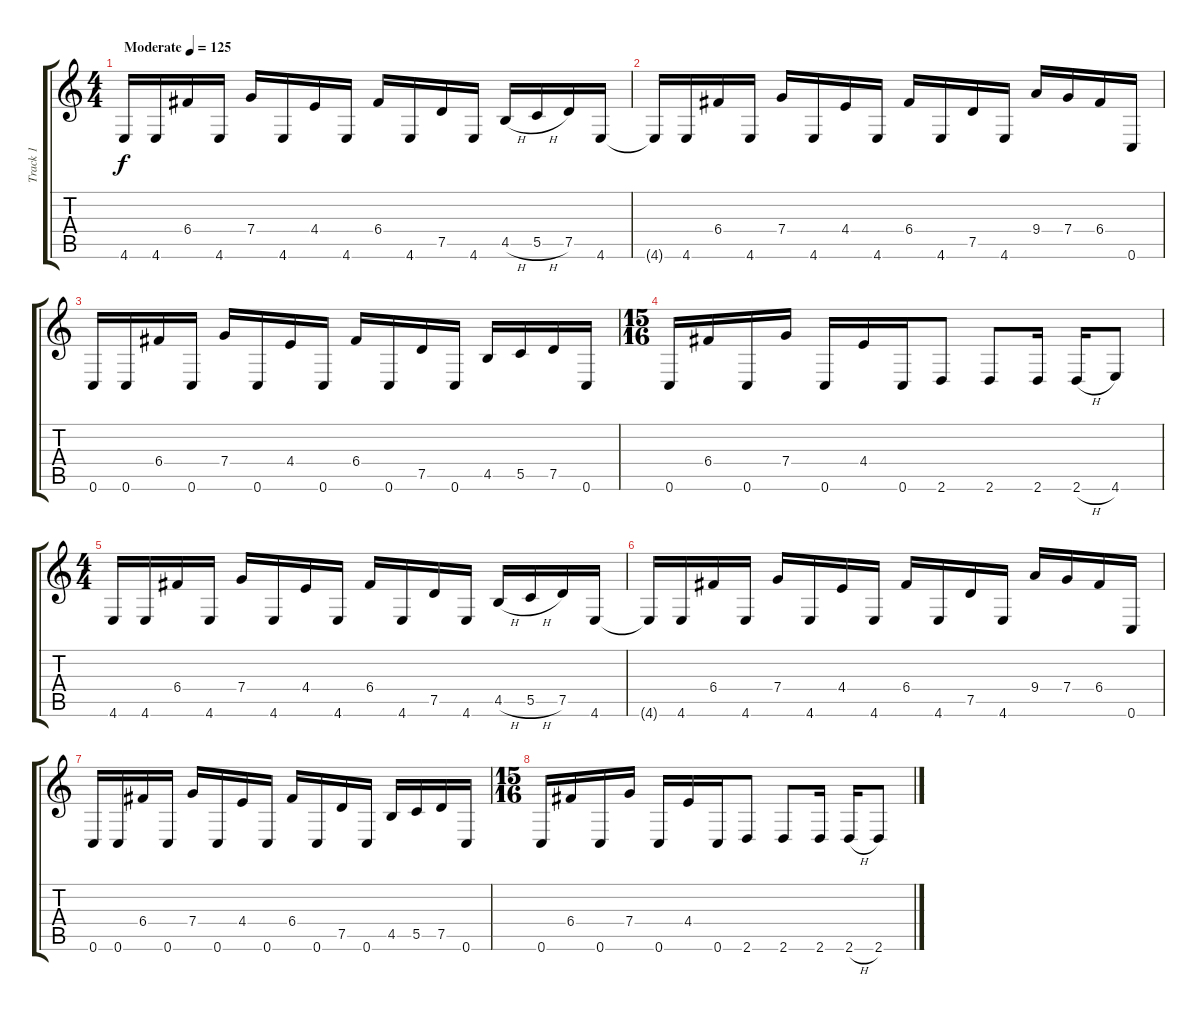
\track ("Track 1" "Track 1") {instrument distortionguitar}
\staff {score tabs}
\tuning (D4 A3 F3 C3 G2 C2) {hide}
\ts (4 4)
\tempo (125 "Moderate")
\clef g2
\ks c
4.6.16{dy f instrument distortionguitar} 4.6.16 6.4.16 4.6.16 7.4.16 4.6.16 4.4.16 4.6.16 6.4.16 4.6.16 7.5.16 4.6.16 4.5{h}.16 5.5{h}.16 7.5.16 4.6.16 |
4.6{t}.16 4.6.16 6.4.16 4.6.16 7.4.16 4.6.16 4.4.16 4.6.16 6.4.16 4.6.16 7.5.16 4.6.16 9.4.16 7.4.16 6.4.16 0.6.16 |
0.6.16 0.6.16 6.4.16 0.6.16 7.4.16 0.6.16 4.4.16 0.6.16 6.4.16 0.6.16 7.5.16 0.6.16 4.5.16 5.5.16 7.5.16 0.6.16 |
\ts (15 16)
0.6.16 6.4.16 0.6.16 7.4.16 0.6.16 4.4.16 0.6.16 2.6.8 2.6.8 2.6.16 2.6{h}.16 4.6.8 |
\ts (4 4)
4.6.16 4.6.16 6.4.16 4.6.16 7.4.16 4.6.16 4.4.16 4.6.16 6.4.16 4.6.16 7.5.16 4.6.16 4.5{h}.16 5.5{h}.16 7.5.16 4.6.16 |
4.6{t}.16 4.6.16 6.4.16 4.6.16 7.4.16 4.6.16 4.4.16 4.6.16 6.4.16 4.6.16 7.5.16 4.6.16 9.4.16 7.4.16 6.4.16 0.6.16 |
0.6.16 0.6.16 6.4.16 0.6.16 7.4.16 0.6.16 4.4.16 0.6.16 6.4.16 0.6.16 7.5.16 0.6.16 4.5.16 5.5.16 7.5.16 0.6.16 |
\ts (15 16)
0.6.16 6.4.16 0.6.16 7.4.16 0.6.16 4.4.16 0.6.16 2.6.8 2.6.8 2.6.16 2.6{h}.16 2.6.8
